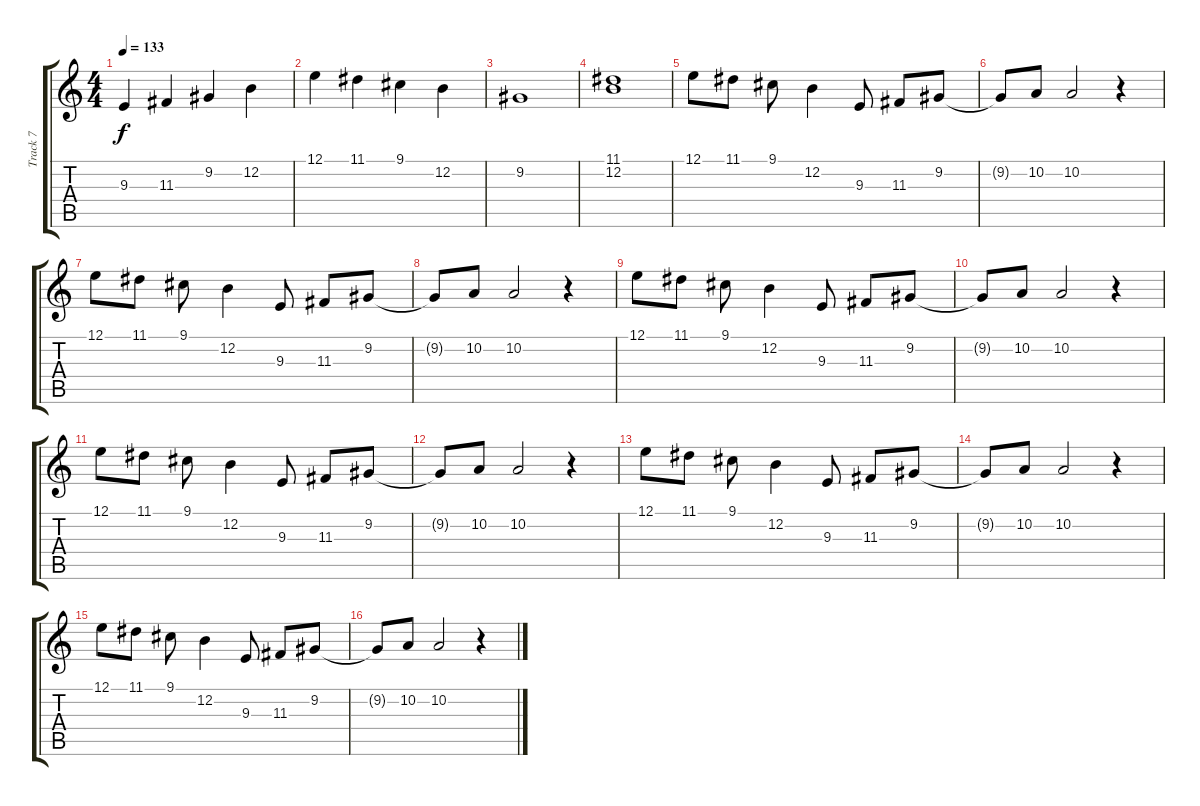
\track ("Track 7" "Track 7") {instrument brightacousticpiano}
\staff {score tabs}
\tuning (E4 B3 G3 D3 A2 E2) {hide}
\ts (4 4)
\tempo 133
\clef g2
\ks c
9.3.4{dy f} 11.3.4 9.2.4 12.2.4 |
12.1.4 11.1.4 9.1.4 12.2.4 |
9.2.1 |
(11.1 12.2).1 |
12.1.8 11.1.8 9.1.8 12.2.4 9.3.8 11.3.8 9.2.8 |
9.2{t}.8 10.2.8 10.2.2 r.4 |
12.1.8 11.1.8 9.1.8 12.2.4 9.3.8 11.3.8 9.2.8 |
9.2{t}.8 10.2.8 10.2.2 r.4 |
12.1.8 11.1.8 9.1.8 12.2.4 9.3.8 11.3.8 9.2.8 |
9.2{t}.8 10.2.8 10.2.2 r.4 |
12.1.8 11.1.8 9.1.8 12.2.4 9.3.8 11.3.8 9.2.8 |
9.2{t}.8 10.2.8 10.2.2 r.4 |
12.1.8 11.1.8 9.1.8 12.2.4 9.3.8 11.3.8 9.2.8 |
9.2{t}.8 10.2.8 10.2.2 r.4 |
12.1.8 11.1.8 9.1.8 12.2.4 9.3.8 11.3.8 9.2.8 |
9.2{t}.8 10.2.8 10.2.2 r.4
